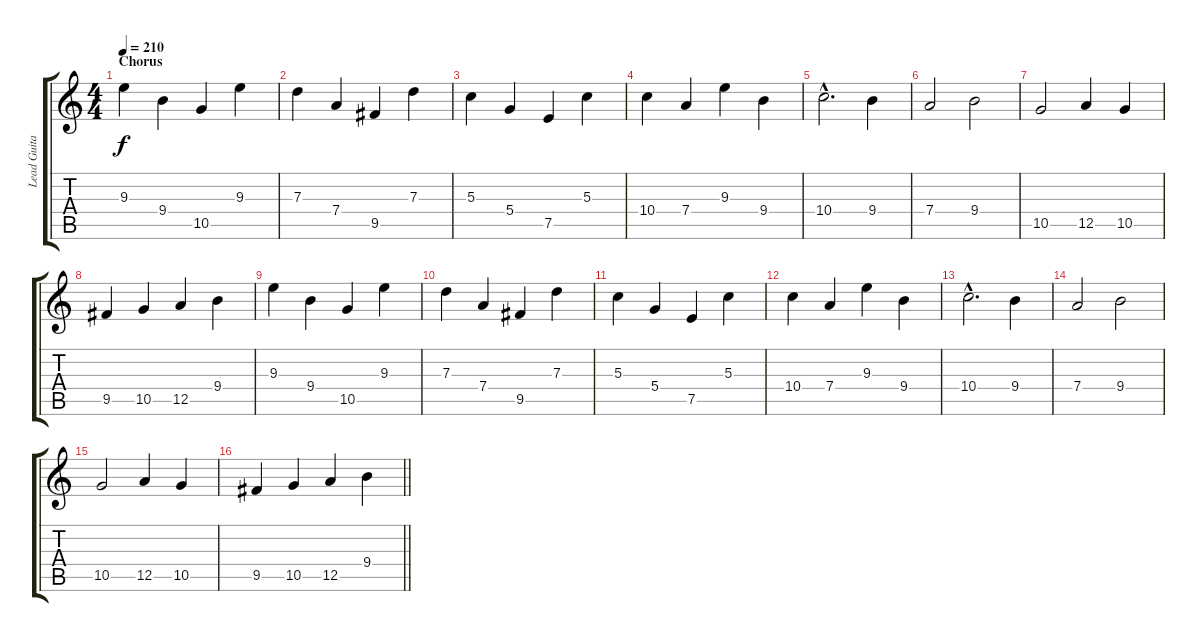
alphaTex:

\track ("Lead Guitar" "Lead Guita") {instrument distortionguitar}
\staff {score tabs}
\tuning (E4 B3 G3 D3 A2 E2) {hide}
\ts (4 4)
\section ("" "Chorus")
\tempo 210
\clef g2
\ks c
9.3.4{dy f} 9.4.4 10.5.4 9.3.4 |
7.3.4 7.4.4 9.5.4 7.3.4 |
5.3.4 5.4.4 7.5.4 5.3.4 |
10.4.4 7.4.4 9.3.4 9.4.4 |
10.4{hac}.2{d} 9.4.4 |
7.4.2 9.4.2 |
10.5.2 12.5.4 10.5.4 |
9.5.4 10.5.4 12.5.4 9.4.4 |
9.3.4 9.4.4 10.5.4 9.3.4 |
7.3.4 7.4.4 9.5.4 7.3.4 |
5.3.4 5.4.4 7.5.4 5.3.4 |
10.4.4 7.4.4 9.3.4 9.4.4 |
10.4{hac}.2{d} 9.4.4 |
7.4.2 9.4.2 |
10.5.2 12.5.4 10.5.4 |
\barLineRight lightlight
9.5.4 10.5.4 12.5.4 9.4.4
